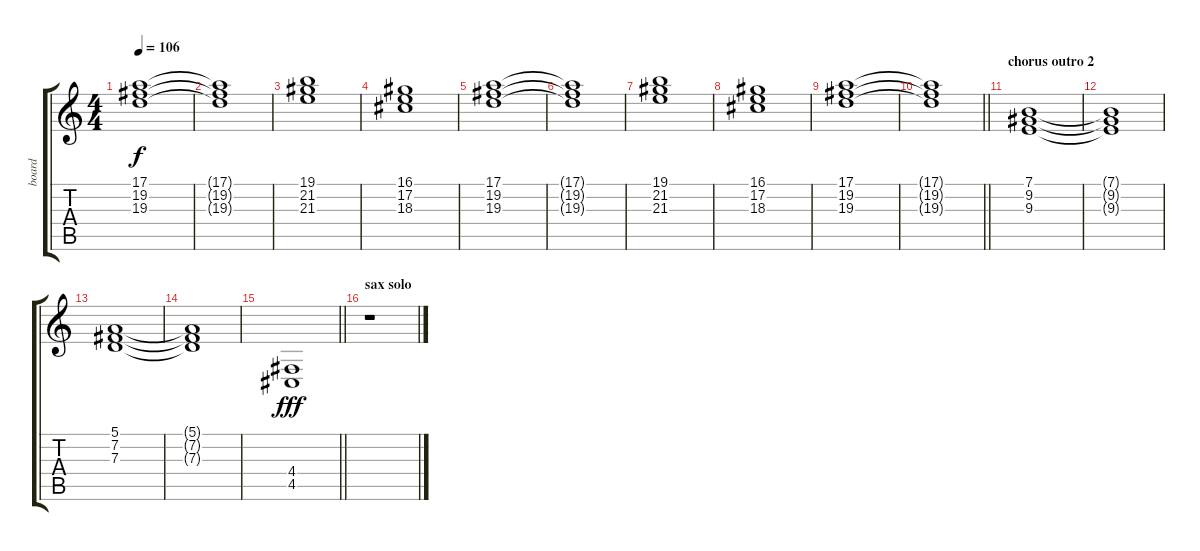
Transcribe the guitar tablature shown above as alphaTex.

\track ("board" "board") {instrument pad2warm}
\staff {score tabs}
\tuning (E4 B3 G3 D3 A2 E2) {hide}
\ts (4 4)
\tempo 106
\clef g2
\ks c
(17.1 19.2 19.3).1{dy f} |
(17.1{t} 19.2{t} 19.3{t}).1 |
(19.1 21.2 21.3).1 |
(16.1 17.2 18.3).1 |
(17.1 19.2 19.3).1 |
(17.1{t} 19.2{t} 19.3{t}).1 |
(19.1 21.2 21.3).1 |
(16.1 17.2 18.3).1 |
(17.1 19.2 19.3).1 |
\barLineRight lightlight
(17.1{t} 19.2{t} 19.3{t}).1 |
\section ("" "chorus outro 2")
(7.1 9.2 9.3).1 |
(7.1{t} 9.2{t} 9.3{t}).1 |
(5.1 7.2 7.3).1 |
(5.1{t} 7.2{t} 7.3{t}).1 |
\barLineRight lightlight
(4.4 4.5).1{dy fff} |
\section ("" "sax solo ")
r.1
